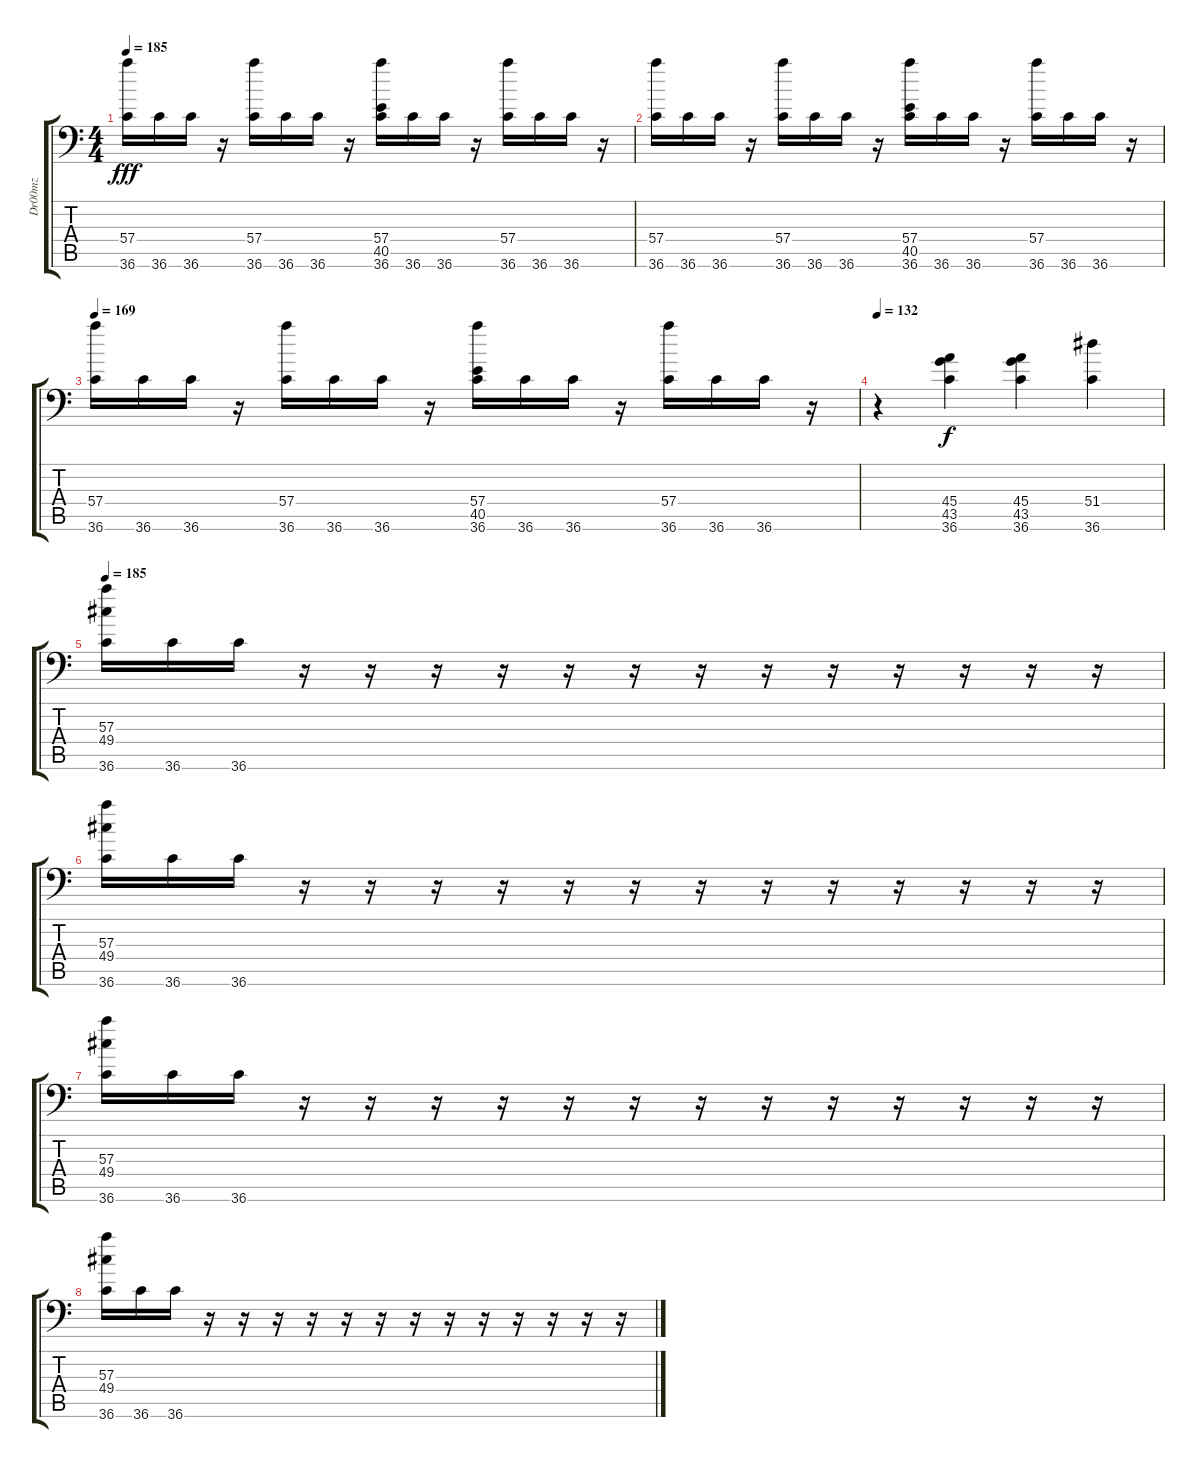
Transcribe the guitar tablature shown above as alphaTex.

\track ("Dr00mz" "Dr00mz") {instrument acousticgrandpiano}
\staff {score tabs}
\tuning (C-1 C-1 C-1 C-1 C-1 C-1) {hide}
\ts (4 4)
\tempo 185
\clef f4
\ks c
(57.4 36.6).16{dy fff} 36.6.16 36.6.16 r.16 (57.4 36.6).16 36.6.16 36.6.16 r.16 (57.4 40.5 36.6).16 36.6.16 36.6.16 r.16 (57.4 36.6).16 36.6.16 36.6.16 r.16 |
(57.4 36.6).16 36.6.16 36.6.16 r.16 (57.4 36.6).16 36.6.16 36.6.16 r.16 (57.4 40.5 36.6).16 36.6.16 36.6.16 r.16 (57.4 36.6).16 36.6.16 36.6.16 r.16 |
\tempo 169
(57.4 36.6).16 36.6.16 36.6.16 r.16 (57.4 36.6).16 36.6.16 36.6.16 r.16 (57.4 40.5 36.6).16 36.6.16 36.6.16 r.16 (57.4 36.6).16 36.6.16 36.6.16 r.16 |
\tempo 132
r.4 (45.4 43.5 36.6).4{dy f} (45.4 43.5 36.6).4 (51.4 36.6).4 |
\tempo 185
(57.3 49.4 36.6).16 36.6.16 36.6.16 r.16 r.16 r.16 r.16 r.16 r.16 r.16 r.16 r.16 r.16 r.16 r.16 r.16 |
(57.3 49.4 36.6).16 36.6.16 36.6.16 r.16 r.16 r.16 r.16 r.16 r.16 r.16 r.16 r.16 r.16 r.16 r.16 r.16 |
(57.3 49.4 36.6).16 36.6.16 36.6.16 r.16 r.16 r.16 r.16 r.16 r.16 r.16 r.16 r.16 r.16 r.16 r.16 r.16 |
(57.3 49.4 36.6).16 36.6.16 36.6.16 r.16 r.16 r.16 r.16 r.16 r.16 r.16 r.16 r.16 r.16 r.16 r.16 r.16
